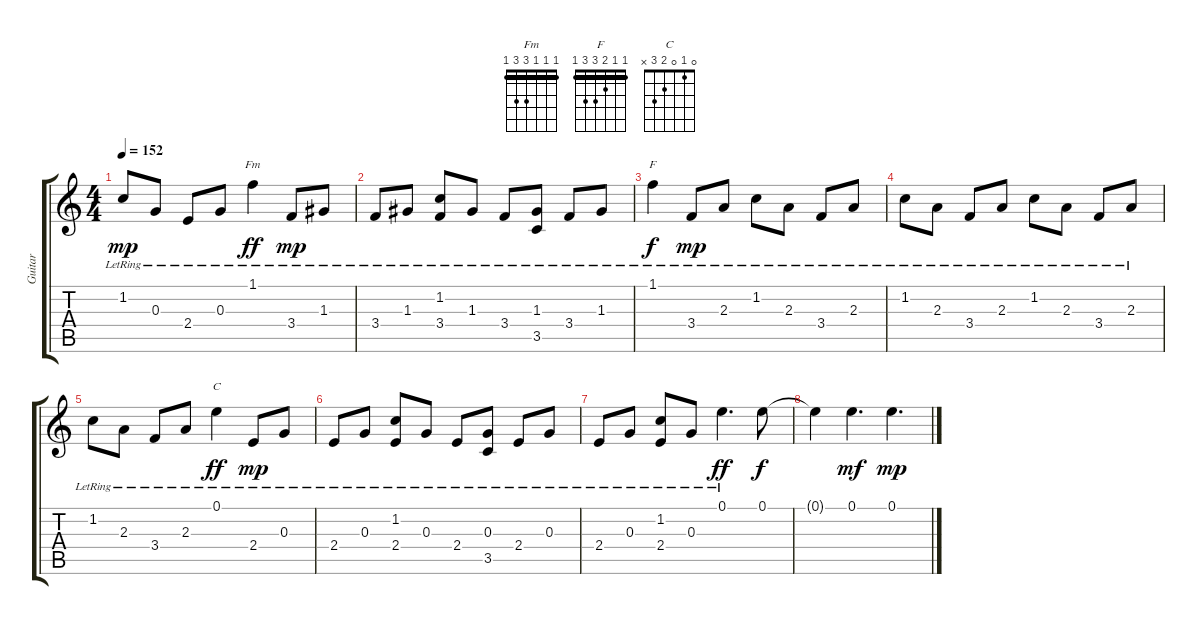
\track ("Guitar" "Guitar") {instrument distortionguitar}
\staff {score tabs}
\tuning (E4 B3 G3 D3 A2 E2) {hide}
\chord ("Fm" 1 1 1 3 3 1) {barre 1}
\chord ("F" 1 1 2 3 3 1) {barre 1}
\chord ("C" 0 1 0 2 3 x)
\ts (4 4)
\tempo 152
\clef g2
\ks c
1.2{lr}.8{dy mp} 0.3{lr}.8 2.4{lr}.8 0.3{lr}.8 1.1{lr}.4{ch "Fm" dy ff} 3.4{lr}.8{dy mp} 1.3{lr}.8 |
3.4{lr}.8 1.3{lr}.8 (1.2{lr} 3.4{lr}).8 1.3{lr}.8 3.4{lr}.8 (1.3{lr} 3.5{lr}).8 3.4{lr}.8 1.3{lr}.8 |
1.1{lr}.4{ch "F" dy f} 3.4{lr}.8{dy mp} 2.3{lr}.8 1.2{lr}.8 2.3{lr}.8 3.4{lr}.8 2.3{lr}.8 |
1.2{lr}.8 2.3{lr}.8 3.4{lr}.8 2.3{lr}.8 1.2{lr}.8 2.3{lr}.8 3.4{lr}.8 2.3{lr}.8 |
1.2{lr}.8 2.3{lr}.8 3.4{lr}.8 2.3{lr}.8 0.1{lr}.4{ch "C" dy ff} 2.4{lr}.8{dy mp} 0.3{lr}.8 |
2.4{lr}.8 0.3{lr}.8 (1.2{lr} 2.4{lr}).8 0.3{lr}.8 2.4{lr}.8 (0.3{lr} 3.5{lr}).8 2.4{lr}.8 0.3{lr}.8 |
2.4{lr}.8 0.3{lr}.8 (1.2{lr} 2.4{lr}).8 0.3{lr}.8 0.1{lr}.4{d dy ff} 0.1.8{dy f} |
0.1{t}.4 0.1.4{d dy mf} 0.1.4{d dy mp}
